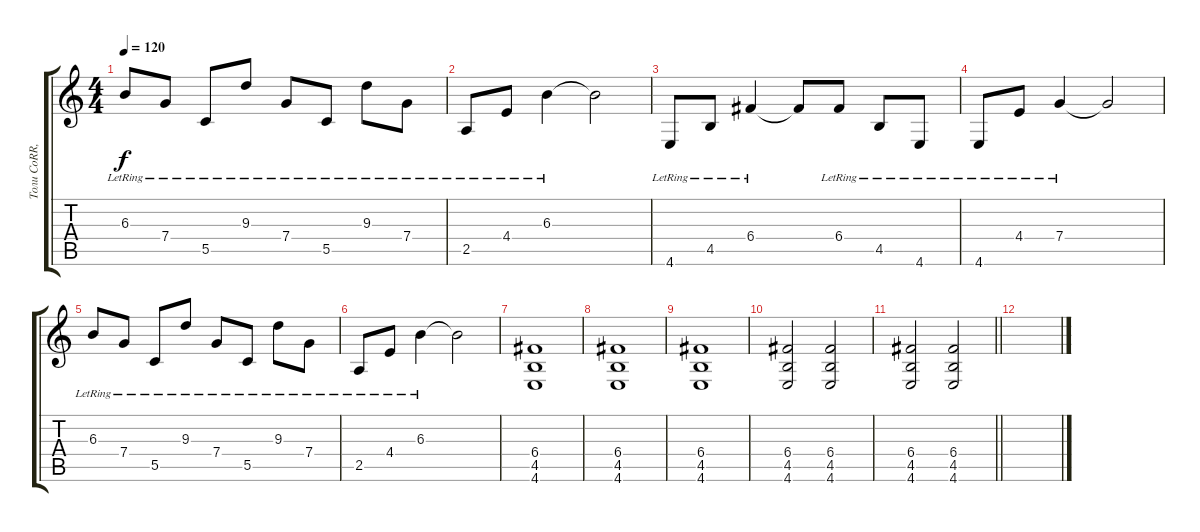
\track ("Толи CoRR, толи DeNo" "Толи CoRR,") {instrument electricguitarclean}
\staff {score tabs}
\tuning (D4 A3 F3 C3 G2 C2) {hide}
\ts (4 4)
\tempo 120
\clef g2
\ks c
6.3{lr}.8{dy f} 7.4{lr}.8 5.5{lr}.8 9.3{lr}.8 7.4{lr}.8 5.5{lr}.8 9.3{lr}.8 7.4{lr}.8 |
2.5{lr}.8 4.4{lr}.8 6.3{lr}.4 6.3{t}.2 |
4.6{lr}.8 4.5{lr}.8 6.4{lr}.4 6.4{t}.8 6.4{lr}.8 4.5{lr}.8 4.6{lr}.8 |
4.6{lr}.8 4.4{lr}.8 7.4{lr}.4 7.4{t}.2 |
6.3{lr}.8 7.4{lr}.8 5.5{lr}.8 9.3{lr}.8 7.4{lr}.8 5.5{lr}.8 9.3{lr}.8 7.4{lr}.8 |
2.5{lr}.8 4.4{lr}.8 6.3{lr}.4 6.3{t}.2 |
(6.4 4.5 4.6).1 |
(6.4 4.5 4.6).1 |
(6.4 4.5 4.6).1 |
(6.4 4.5 4.6).2 (6.4 4.5 4.6).2 |
\barLineRight lightlight
(6.4 4.5 4.6).2 (6.4 4.5 4.6).2 |
\section ("" "")
